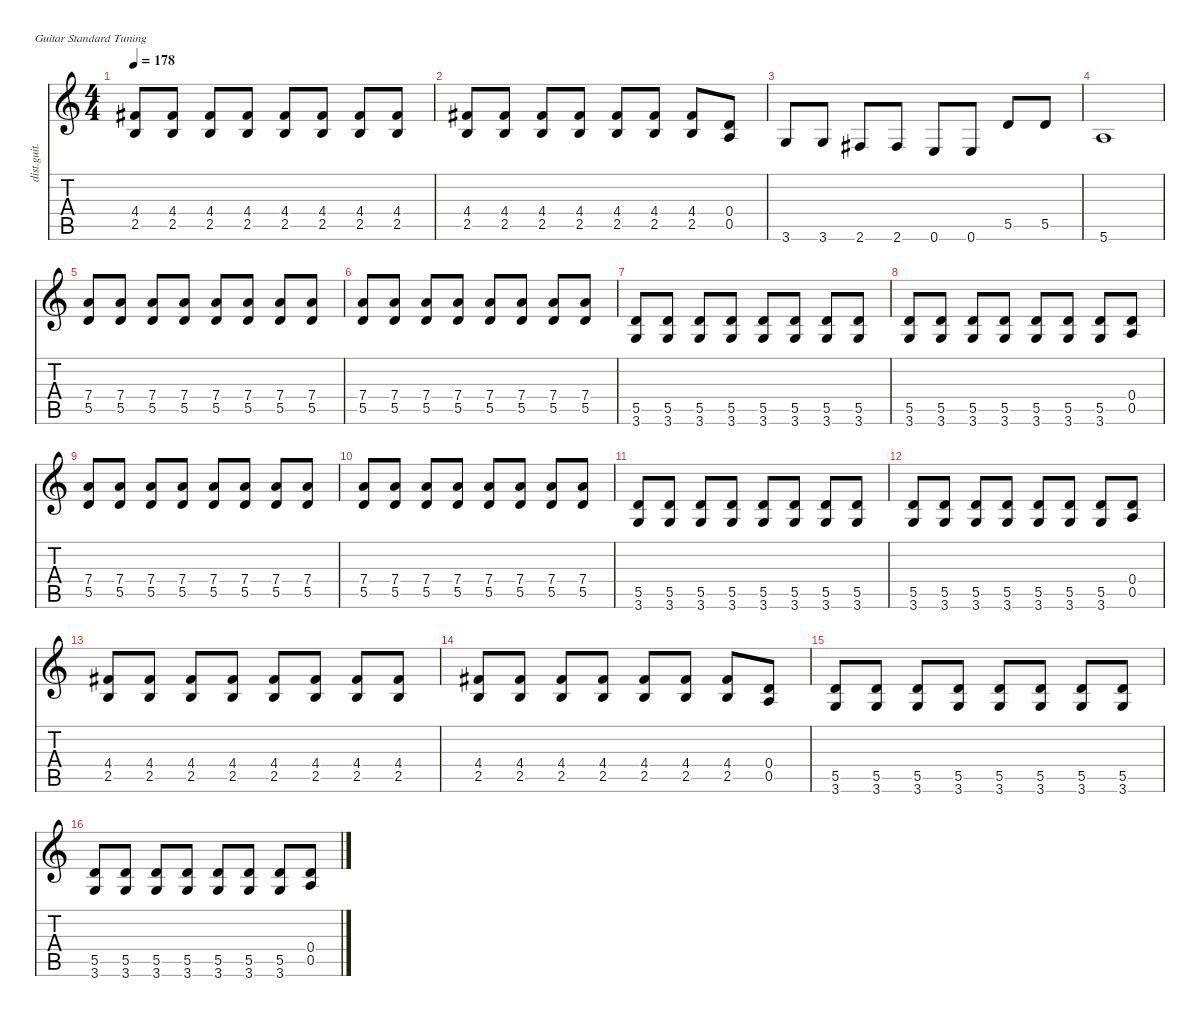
\defaultSystemsLayout 4
\hideDynamics
\bracketExtendMode nobrackets
\otherSystemsTrackNameOrientation horizontal
\track ("Guitar" "dist.guit.") {mute instrument distortionguitar}
\staff {score tabs}
\tuning (E4 B3 G3 D3 A2 E2)
\ts (4 4)
\tempo 178
\clef g2
\ks c
(4.4{acc #} 2.5).8{dy f beam Up} (4.4{acc #} 2.5).8{beam Up} (4.4{acc #} 2.5).8{beam Up} (4.4{acc #} 2.5).8{beam Up} (4.4{acc #} 2.5).8{beam Up} (4.4{acc #} 2.5).8{beam Up} (4.4{acc #} 2.5).8{beam Up} (4.4{acc #} 2.5).8{beam Up} |
(4.4{acc #} 2.5).8{beam Up} (4.4{acc #} 2.5).8{beam Up} (4.4{acc #} 2.5).8{beam Up} (4.4{acc #} 2.5).8{beam Up} (4.4{acc #} 2.5).8{beam Up} (4.4{acc #} 2.5).8{beam Up} (4.4{acc #} 2.5).8{beam Up} (0.4 0.5).8{beam Up} |
3.6.8{beam Up} 3.6.8{beam Up} 2.6{acc #}.8{beam Up} 2.6{acc #}.8{beam Up} 0.6.8{beam Up} 0.6.8{beam Up} 5.5.8{beam Up} 5.5.8{beam Up} |
5.6.1{beam Up} |
(7.4 5.5).8{beam Up} (7.4 5.5).8{beam Up} (7.4 5.5).8{beam Up} (7.4 5.5).8{beam Up} (7.4 5.5).8{beam Up} (7.4 5.5).8{beam Up} (7.4 5.5).8{beam Up} (7.4 5.5).8{beam Up} |
(7.4 5.5).8{beam Up} (7.4 5.5).8{beam Up} (7.4 5.5).8{beam Up} (7.4 5.5).8{beam Up} (7.4 5.5).8{beam Up} (7.4 5.5).8{beam Up} (7.4 5.5).8{beam Up} (7.4 5.5).8{beam Up} |
(5.5 3.6).8{beam Up} (5.5 3.6).8{beam Up} (5.5 3.6).8{beam Up} (5.5 3.6).8{beam Up} (5.5 3.6).8{beam Up} (5.5 3.6).8{beam Up} (5.5 3.6).8{beam Up} (5.5 3.6).8{beam Up} |
(5.5 3.6).8{beam Up} (5.5 3.6).8{beam Up} (5.5 3.6).8{beam Up} (5.5 3.6).8{beam Up} (5.5 3.6).8{beam Up} (5.5 3.6).8{beam Up} (5.5 3.6).8{beam Up} (0.4 0.5).8{beam Up} |
(7.4 5.5).8{beam Up} (7.4 5.5).8{beam Up} (7.4 5.5).8{beam Up} (7.4 5.5).8{beam Up} (7.4 5.5).8{beam Up} (7.4 5.5).8{beam Up} (7.4 5.5).8{beam Up} (7.4 5.5).8{beam Up} |
(7.4 5.5).8{beam Up} (7.4 5.5).8{beam Up} (7.4 5.5).8{beam Up} (7.4 5.5).8{beam Up} (7.4 5.5).8{beam Up} (7.4 5.5).8{beam Up} (7.4 5.5).8{beam Up} (7.4 5.5).8{beam Up} |
(5.5 3.6).8{beam Up} (5.5 3.6).8{beam Up} (5.5 3.6).8{beam Up} (5.5 3.6).8{beam Up} (5.5 3.6).8{beam Up} (5.5 3.6).8{beam Up} (5.5 3.6).8{beam Up} (5.5 3.6).8{beam Up} |
(5.5 3.6).8{beam Up} (5.5 3.6).8{beam Up} (5.5 3.6).8{beam Up} (5.5 3.6).8{beam Up} (5.5 3.6).8{beam Up} (5.5 3.6).8{beam Up} (5.5 3.6).8{beam Up} (0.4 0.5).8{beam Up} |
(4.4{acc #} 2.5).8{beam Up} (4.4{acc #} 2.5).8{beam Up} (4.4{acc #} 2.5).8{beam Up} (4.4{acc #} 2.5).8{beam Up} (4.4{acc #} 2.5).8{beam Up} (4.4{acc #} 2.5).8{beam Up} (4.4{acc #} 2.5).8{beam Up} (4.4{acc #} 2.5).8{beam Up} |
(4.4{acc #} 2.5).8{beam Up} (4.4{acc #} 2.5).8{beam Up} (4.4{acc #} 2.5).8{beam Up} (4.4{acc #} 2.5).8{beam Up} (4.4{acc #} 2.5).8{beam Up} (4.4{acc #} 2.5).8{beam Up} (4.4{acc #} 2.5).8{beam Up} (0.4 0.5).8{beam Up} |
(5.5 3.6).8{beam Up} (5.5 3.6).8{beam Up} (5.5 3.6).8{beam Up} (5.5 3.6).8{beam Up} (5.5 3.6).8{beam Up} (5.5 3.6).8{beam Up} (5.5 3.6).8{beam Up} (5.5 3.6).8{beam Up} |
(5.5 3.6).8{beam Up} (5.5 3.6).8{beam Up} (5.5 3.6).8{beam Up} (5.5 3.6).8{beam Up} (5.5 3.6).8{beam Up} (5.5 3.6).8{beam Up} (5.5 3.6).8{beam Up} (0.4 0.5).8{beam Up}
